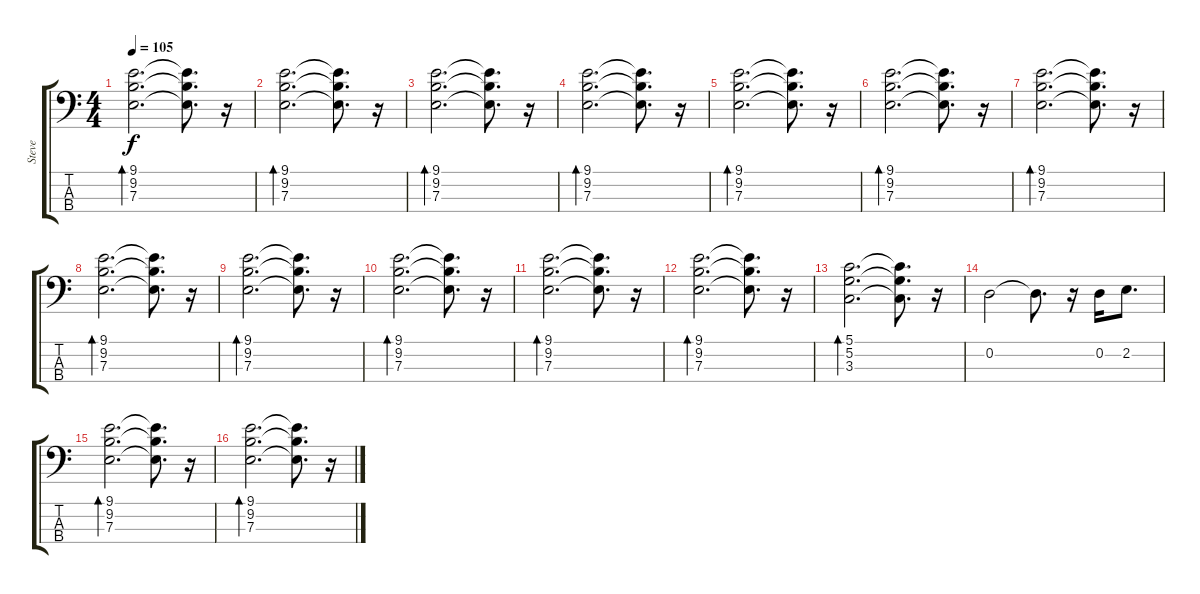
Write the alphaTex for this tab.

\track ("Steve" "Steve") {instrument electricbassfinger}
\staff {score tabs}
\tuning (G2 D2 A1 E1) {hide}
\ts (4 4)
\tempo 105
\tempo 70
\tempo 105
\clef f4
\ks c
(9.1 9.2 7.3).2{d bd 60 dy f instrument electricbassfinger} (9.1{t} 9.2{t} 7.3{t}).8{d} r.16 |
(9.1 9.2 7.3).2{d bd 60} (9.1{t} 9.2{t} 7.3{t}).8{d} r.16 |
(9.1 9.2 7.3).2{d bd 60} (9.1{t} 9.2{t} 7.3{t}).8{d} r.16 |
(9.1 9.2 7.3).2{d bd 60} (9.1{t} 9.2{t} 7.3{t}).8{d} r.16 |
(9.1 9.2 7.3).2{d bd 60} (9.1{t} 9.2{t} 7.3{t}).8{d} r.16 |
(9.1 9.2 7.3).2{d bd 60} (9.1{t} 9.2{t} 7.3{t}).8{d} r.16 |
(9.1 9.2 7.3).2{d bd 60} (9.1{t} 9.2{t} 7.3{t}).8{d} r.16 |
(9.1 9.2 7.3).2{d bd 60} (9.1{t} 9.2{t} 7.3{t}).8{d} r.16 |
(9.1 9.2 7.3).2{d bd 60} (9.1{t} 9.2{t} 7.3{t}).8{d} r.16 |
(9.1 9.2 7.3).2{d bd 60} (9.1{t} 9.2{t} 7.3{t}).8{d} r.16 |
(9.1 9.2 7.3).2{d bd 60} (9.1{t} 9.2{t} 7.3{t}).8{d} r.16 |
(9.1 9.2 7.3).2{d bd 60} (9.1{t} 9.2{t} 7.3{t}).8{d} r.16 |
(5.1 5.2 3.3).2{d bd 60} (5.1{t} 5.2{t} 3.3{t}).8{d} r.16 |
0.2.2 0.2{t}.8{d} r.16 0.2.16 2.2.8{d} |
(9.1 9.2 7.3).2{d bd 60} (9.1{t} 9.2{t} 7.3{t}).8{d} r.16 |
(9.1 9.2 7.3).2{d bd 60} (9.1{t} 9.2{t} 7.3{t}).8{d} r.16
